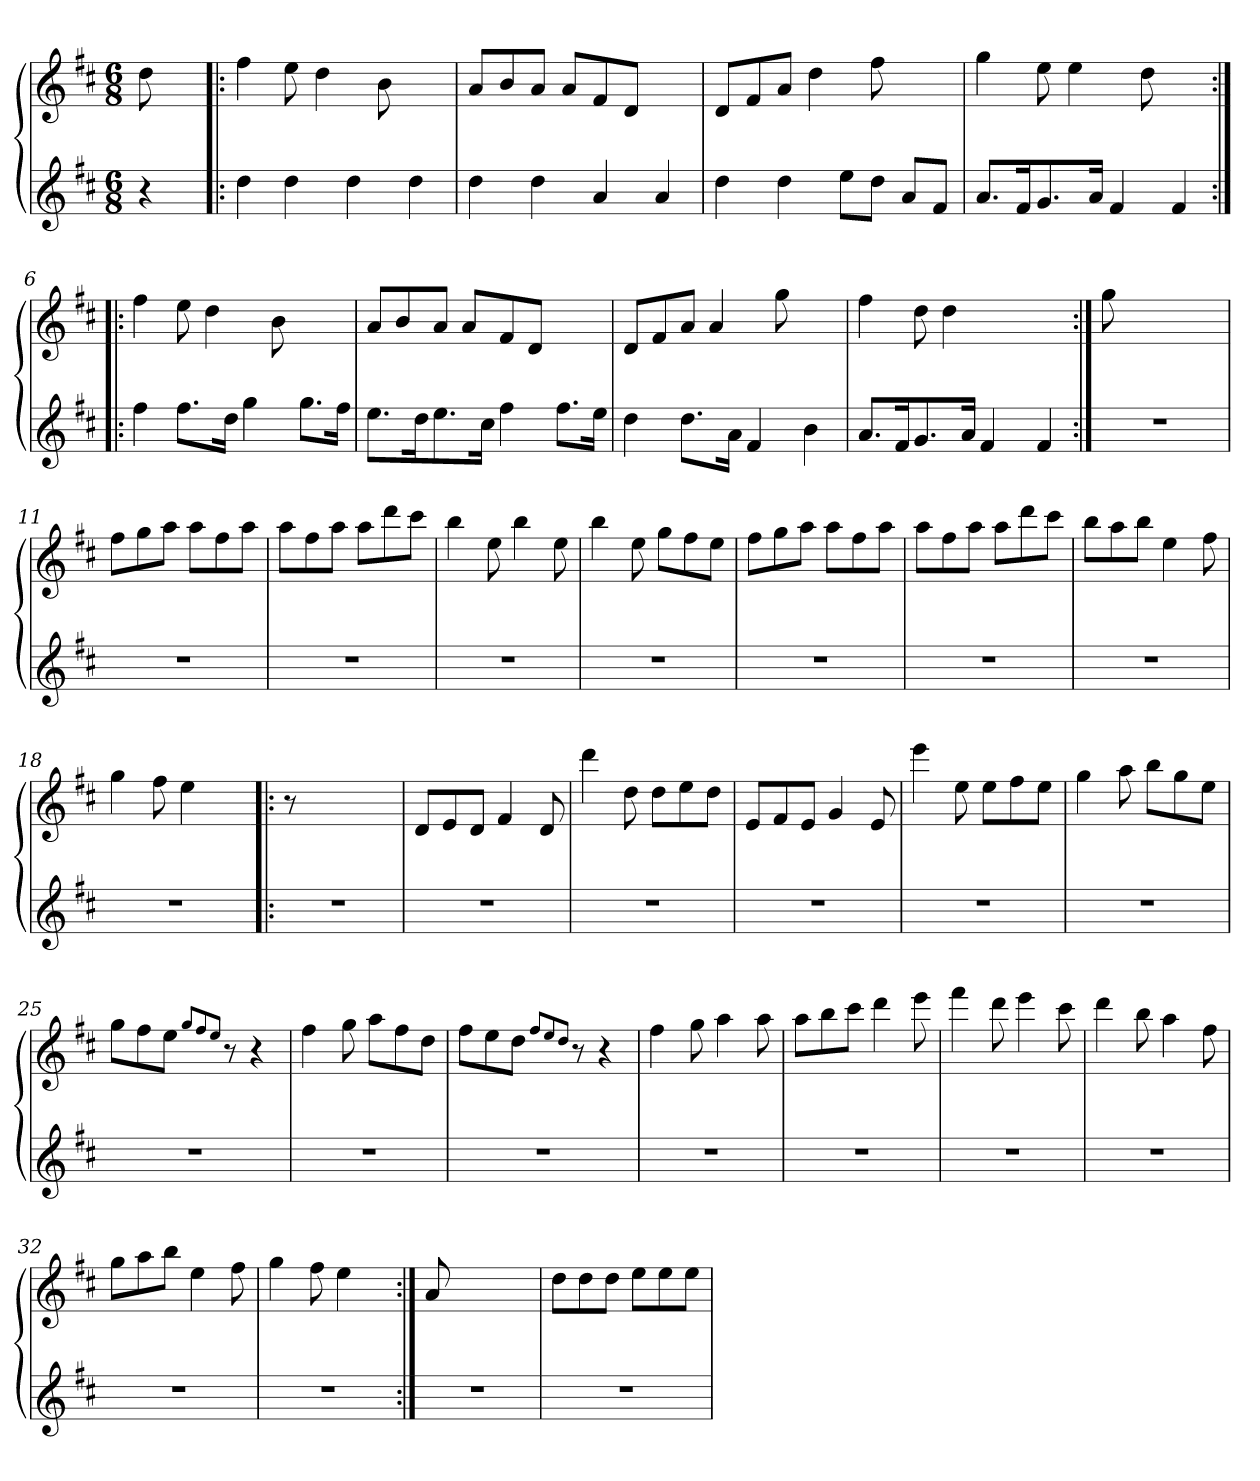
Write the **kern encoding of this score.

**kern	**kern
*part2	*part1
*staff2	*staff1
*clefG2	*clefG2
*k[f#c#]	*k[f#c#]
*D:	*D:
*M6/8	*M6/8
*MM180	*MM180
=1	=1
4r	8dd\
.	8ryy
=2!|:	=2!|:
4dd\	4ff#\
4dd\	8ee\
.	4dd\
4dd\	.
.	8b\
4dd\	4ryy
=3	=3
4dd\	8a/L
.	8b/
4dd\	8a/J
.	8a/L
4a/	8f#/
.	8d/J
4a/	4ryy
=4	=4
4dd\	8d/L
.	8f#/
4dd\	8a/J
.	4dd\
8ee\L	.
8dd\J	8ff#\
8a/L	4ryy
8f#/J	.
=5	=5
8.a/L	4gg\
16f#/K	.
8.g/	8ee\
.	4ee\
16a/Jk	.
4f#/	.
.	8dd\
4f#/	4ryy
=6:|!|:	=6:|!|:
4ff#\	4ff#\
8.ff#\L	8ee\
.	4dd\
16dd\Jk	.
4gg\	.
.	8b\
8.gg\L	4ryy
16ff#\Jk	.
!!LO:LB:g=z
=7	=7
8.ee\L	8a/L
.	8b/
16dd\K	.
8.ee\	8a/J
.	8a/L
16cc#\Jk	.
4ff#\	8f#/
.	8d/J
8.ff#\L	4ryy
16ee\Jk	.
=8	=8
4dd\	8d/L
.	8f#/
8.dd\L	8a/J
.	4a/
16a\Jk	.
4f#/	.
.	8gg\
4b\	4ryy
=9	=9
8.a/L	4ff#\
16f#/K	.
8.g/	8dd\
.	4dd\
16a/Jk	.
4f#/	.
.	8ryy
4f#/	4ryy
!!LO:LB:g=z
=10:|!	=10:|!
2.r	8gg\
.	4ryy
.	4.ryy
=11	=11
2.r	8ff#\L
.	8gg\
.	8aa\J
.	8aa\L
.	8ff#\
.	8aa\J
=12	=12
2.r	8aa\L
.	8ff#\
.	8aa\J
.	8aa\L
.	8ddd\
.	8ccc#\J
=13	=13
2.r	4bb\
.	8ee\
.	4bb\
.	8ee\
=14	=14
2.r	4bb\
.	8ee\
.	8gg\L
.	8ff#\
.	8ee\J
=15	=15
2.r	8ff#\L
.	8gg\
.	8aa\J
.	8aa\L
.	8ff#\
.	8aa\J
=16	=16
2.r	8aa\L
.	8ff#\
.	8aa\J
.	8aa\L
.	8ddd\
.	8ccc#\J
=17	=17
2.r	8bb\L
.	8aa\
.	8bb\J
.	4ee\
.	8ff#\
!!LO:LB:g=z
=18	=18
2.r	4gg\
.	8ff#\
.	4ee\
.	8ryy
!!LO:LB:g=z
=19!|:	=19!|:
2.r	8r
.	2ryy
.	8ryy
=20	=20
2.r	8d/L
.	8e/
.	8d/J
.	4f#/
.	8d/
=21	=21
2.r	4ddd\
.	8dd\
.	8dd\L
.	8ee\
.	8dd\J
=22	=22
2.r	8e/L
.	8f#/
.	8e/J
.	4g/
.	8e/
=23	=23
2.r	4eee\
.	8ee\
.	8ee\L
.	8ff#\
.	8ee\J
=24	=24
2.r	4gg\
.	8aa\
.	8bb\L
.	8gg\
.	8ee\J
=25	=25
2.r	8gg\L
.	8ff#\
.	8ee\J
.	8qgg/L
.	8qff#/
.	8qee/J
.	8r
.	4r
=26	=26
2.r	4ff#\
.	8gg\
.	8aa\L
.	8ff#\
.	8dd\J
!!LO:PB:g=z
=27	=27
2.r	8ff#\L
.	8ee\
.	8dd\J
.	8qff#/L
.	8qee/
.	8qdd/J
.	8r
.	4r
=28	=28
2.r	4ff#\
.	8gg\
.	4aa\
.	8aa\
=29	=29
2.r	8aa\L
.	8bb\
.	8ccc#\J
.	4ddd\
.	8eee\
=30	=30
2.r	4fff#\
.	8ddd\
.	4eee\
.	8ccc#\
=31	=31
2.r	4ddd\
.	8bb\
.	4aa\
.	8ff#\
=32	=32
2.r	8gg\L
.	8aa\
.	8bb\J
.	4ee\
.	8ff#\
=33	=33
2.r	4gg\
.	8ff#\
.	4ee\
.	8ryy
!!LO:LB:g=z
=34:|!	=34:|!
2.r	8a/
.	2ryy
.	8ryy
=35	=35
2.r	8dd\L
.	8dd\
.	8dd\J
.	8ee\L
.	8ee\
.	8ee\J
=	=
*-	*-
